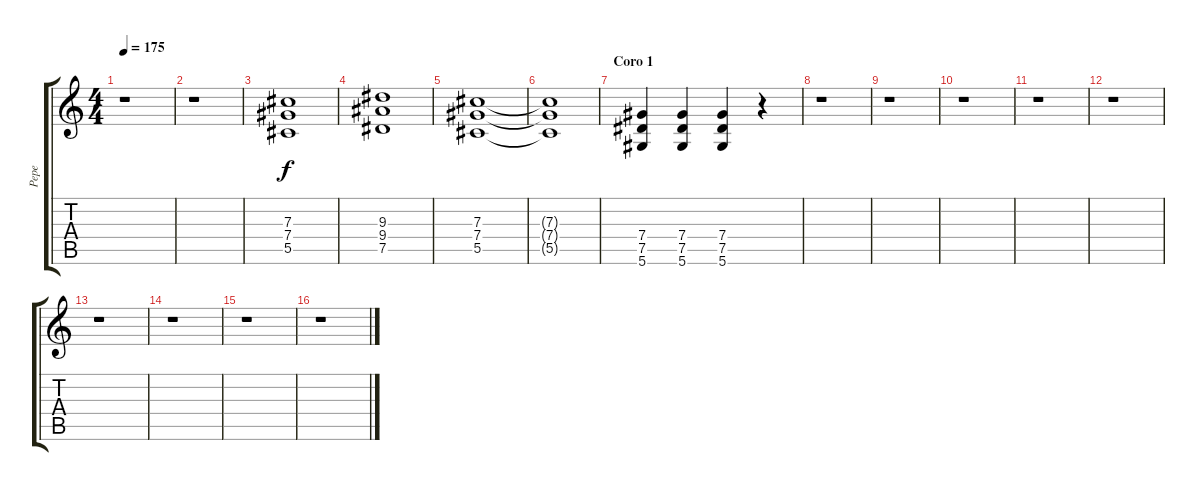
\track ("Pepe" "Pepe") {instrument distortionguitar}
\staff {score tabs}
\tuning (Eb4 Bb3 Gb3 Db3 Ab2 Eb2) {hide}
\ts (4 4)
\tempo 175
\clef g2
\ks c
r.1{dy f} |
r.1 |
(7.3 7.4 5.5).1 |
(9.3 9.4 7.5).1 |
(7.3 7.4 5.5).1 |
(7.3{t} 7.4{t} 5.5{t}).1 |
\section ("" "Coro 1")
(7.4 7.5 5.6).4 (7.4 7.5 5.6).4 (7.4 7.5 5.6).4 r.4 |
r.1 |
r.1 |
r.1 |
r.1 |
r.1 |
r.1 |
r.1 |
r.1 |
r.1
